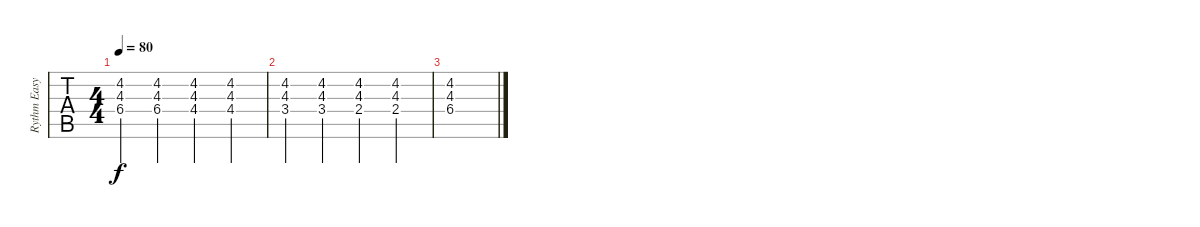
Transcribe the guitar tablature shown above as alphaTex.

\track ("Rythm Easy" "Rythm Easy") {instrument acousticgrandpiano}
\staff {tabs}
\tuning (E4 B3 G3 D3 A2 E2) {hide}
\ts (4 4)
\tempo 80
\clef g2
\ks c
(4.2 4.3 6.4).4{dy f} (4.2 4.3 6.4).4 (4.2 4.3 4.4).4 (4.2 4.3 4.4).4 |
(4.2 4.3 3.4).4 (4.2 4.3 3.4).4 (4.2 4.3 2.4).4 (4.2 4.3 2.4).4 |
(4.2 4.3 6.4).1
